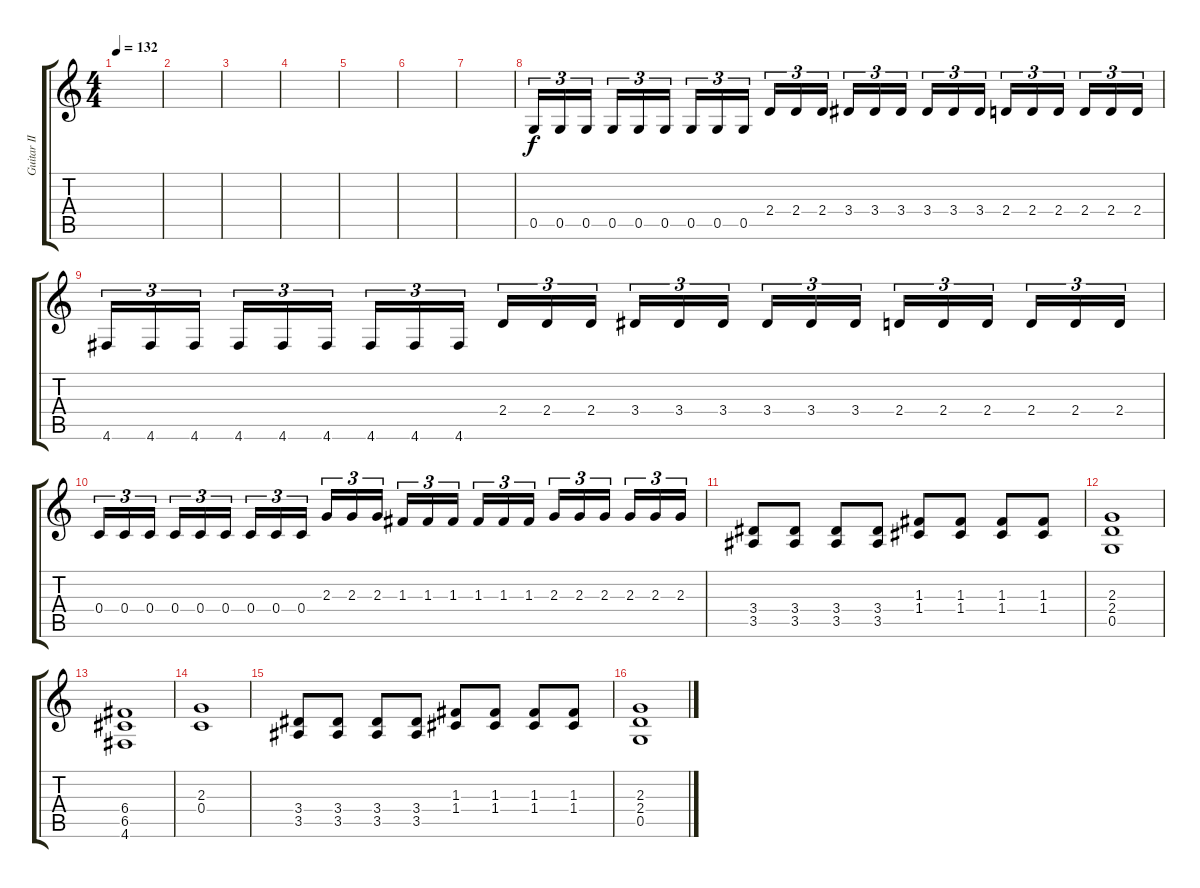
\track ("Guitar II" "Guitar II") {instrument distortionguitar}
\staff {score tabs}
\tuning (D4 A3 F3 C3 G2 D2) {hide}
\ts (4 4)
\tempo 132
\clef g2
\ks c
|
|
|
|
|
|
|
0.5.16{tu (3 2)} 0.5.16{tu (3 2)} 0.5.16{tu (3 2)} 0.5.16{tu (3 2)} 0.5.16{tu (3 2)} 0.5.16{tu (3 2)} 0.5.16{tu (3 2)} 0.5.16{tu (3 2)} 0.5.16{tu (3 2)} 2.4.16{tu (3 2)} 2.4.16{tu (3 2)} 2.4.16{tu (3 2)} 3.4.16{tu (3 2)} 3.4.16{tu (3 2)} 3.4.16{tu (3 2)} 3.4.16{tu (3 2)} 3.4.16{tu (3 2)} 3.4.16{tu (3 2)} 2.4.16{tu (3 2)} 2.4.16{tu (3 2)} 2.4.16{tu (3 2)} 2.4.16{tu (3 2)} 2.4.16{tu (3 2)} 2.4.16{tu (3 2)} |
4.6.16{tu (3 2)} 4.6.16{tu (3 2)} 4.6.16{tu (3 2)} 4.6.16{tu (3 2)} 4.6.16{tu (3 2)} 4.6.16{tu (3 2)} 4.6.16{tu (3 2)} 4.6.16{tu (3 2)} 4.6.16{tu (3 2)} 2.4.16{tu (3 2)} 2.4.16{tu (3 2)} 2.4.16{tu (3 2)} 3.4.16{tu (3 2)} 3.4.16{tu (3 2)} 3.4.16{tu (3 2)} 3.4.16{tu (3 2)} 3.4.16{tu (3 2)} 3.4.16{tu (3 2)} 2.4.16{tu (3 2)} 2.4.16{tu (3 2)} 2.4.16{tu (3 2)} 2.4.16{tu (3 2)} 2.4.16{tu (3 2)} 2.4.16{tu (3 2)} |
0.4.16{tu (3 2)} 0.4.16{tu (3 2)} 0.4.16{tu (3 2)} 0.4.16{tu (3 2)} 0.4.16{tu (3 2)} 0.4.16{tu (3 2)} 0.4.16{tu (3 2)} 0.4.16{tu (3 2)} 0.4.16{tu (3 2)} 2.3.16{tu (3 2)} 2.3.16{tu (3 2)} 2.3.16{tu (3 2)} 1.3.16{tu (3 2)} 1.3.16{tu (3 2)} 1.3.16{tu (3 2)} 1.3.16{tu (3 2)} 1.3.16{tu (3 2)} 1.3.16{tu (3 2)} 2.3.16{tu (3 2)} 2.3.16{tu (3 2)} 2.3.16{tu (3 2)} 2.3.16{tu (3 2)} 2.3.16{tu (3 2)} 2.3.16{tu (3 2)} |
(3.4 3.5).8 (3.4 3.5).8 (3.4 3.5).8 (3.4 3.5).8 (1.3 1.4).8 (1.3 1.4).8 (1.3 1.4).8 (1.3 1.4).8 |
(2.3 2.4 0.5).1 |
(6.4 6.5 4.6).1 |
(2.3 0.4).1 |
(3.4 3.5).8 (3.4 3.5).8 (3.4 3.5).8 (3.4 3.5).8 (1.3 1.4).8 (1.3 1.4).8 (1.3 1.4).8 (1.3 1.4).8 |
(2.3 2.4 0.5).1
